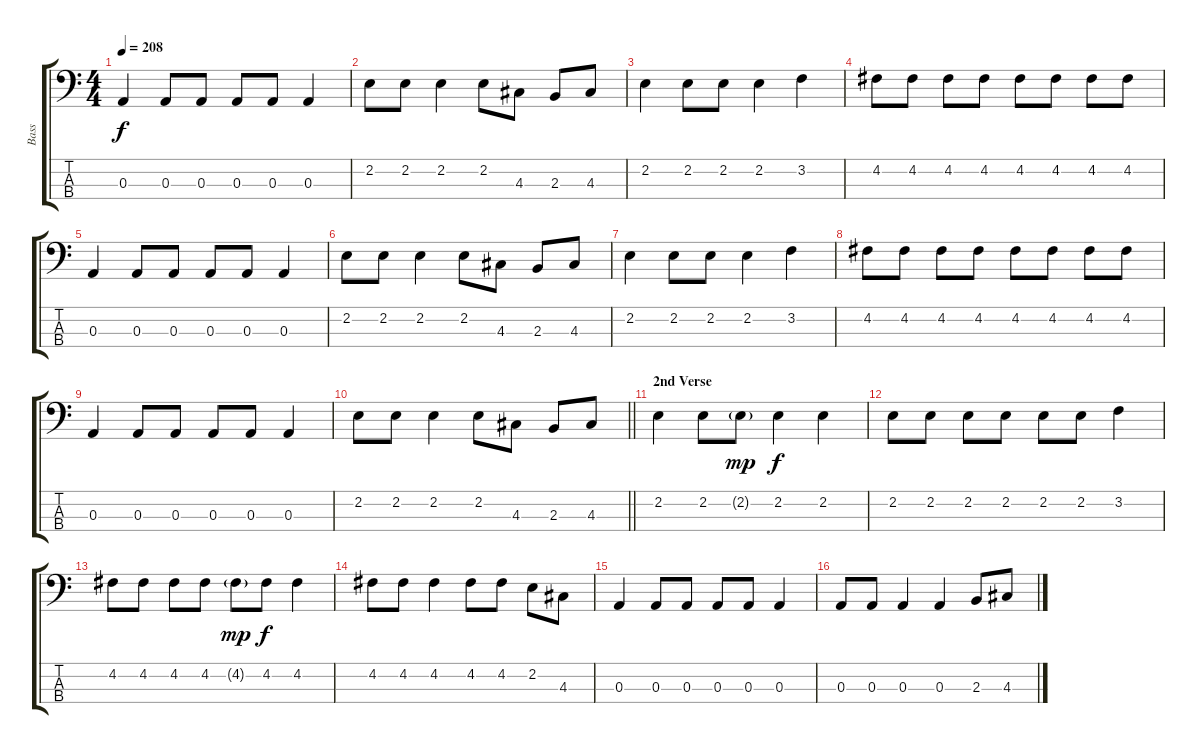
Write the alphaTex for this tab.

\track ("Bass" "Bass") {instrument electricbasspick}
\staff {score tabs}
\tuning (G2 D2 A1 E1) {hide}
\ts (4 4)
\tempo 208
\clef f4
\ks c
0.3.4{dy f} 0.3.8 0.3.8 0.3.8 0.3.8 0.3.4 |
2.2.8 2.2.8 2.2.4 2.2.8 4.3.8 2.3.8 4.3.8 |
2.2.4 2.2.8 2.2.8 2.2.4 3.2.4 |
4.2.8 4.2.8 4.2.8 4.2.8 4.2.8 4.2.8 4.2.8 4.2.8 |
0.3.4 0.3.8 0.3.8 0.3.8 0.3.8 0.3.4 |
2.2.8 2.2.8 2.2.4 2.2.8 4.3.8 2.3.8 4.3.8 |
2.2.4 2.2.8 2.2.8 2.2.4 3.2.4 |
4.2.8 4.2.8 4.2.8 4.2.8 4.2.8 4.2.8 4.2.8 4.2.8 |
0.3.4 0.3.8 0.3.8 0.3.8 0.3.8 0.3.4 |
\barLineRight lightlight
2.2.8 2.2.8 2.2.4 2.2.8 4.3.8 2.3.8 4.3.8 |
\section ("" "2nd Verse")
2.2.4 2.2.8 2.2{g}.8{dy mp} 2.2.4{dy f} 2.2.4 |
2.2.8 2.2.8 2.2.8 2.2.8 2.2.8 2.2.8 3.2.4 |
4.2.8 4.2.8 4.2.8 4.2.8 4.2{g}.8{dy mp} 4.2.8{dy f} 4.2.4 |
4.2.8 4.2.8 4.2.4 4.2.8 4.2.8 2.2.8 4.3.8 |
0.3.4 0.3.8 0.3.8 0.3.8 0.3.8 0.3.4 |
0.3.8 0.3.8 0.3.4 0.3.4 2.3.8 4.3.8
